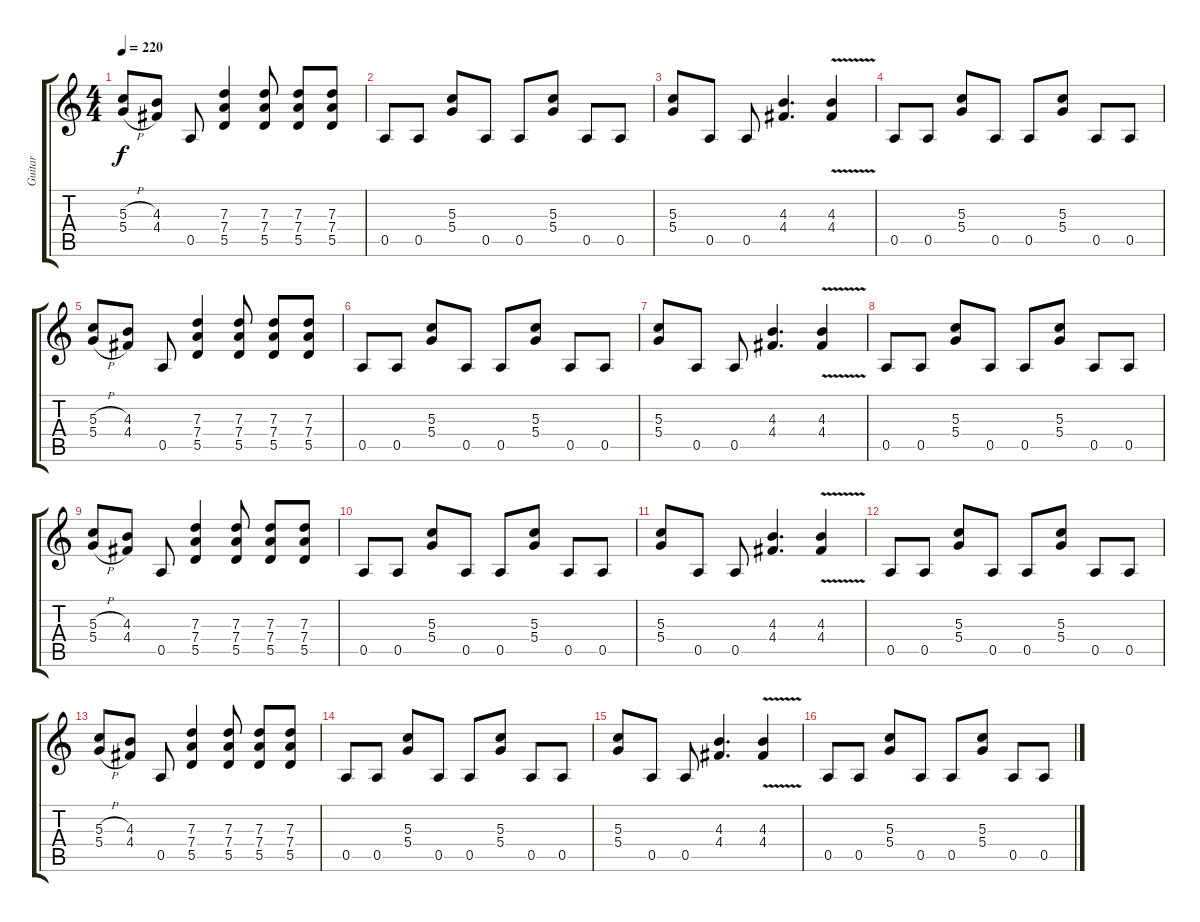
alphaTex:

\track ("Guitar" "Guitar") {instrument distortionguitar}
\staff {score tabs}
\tuning (E4 B3 G3 D3 A2 E2) {hide}
\ts (4 4)
\tempo 220
\clef g2
\ks c
(5.3{h} 5.4{h}).8{dy f} (4.3 4.4).8 0.5.8 (7.3 7.4 5.5).4 (7.3 7.4 5.5).8 (7.3 7.4 5.5).8 (7.3 7.4 5.5).8 |
0.5.8{instrument distortionguitar} 0.5.8 (5.3 5.4).8 0.5.8 0.5.8 (5.3 5.4).8 0.5.8 0.5.8 |
(5.3 5.4).8 0.5.8 0.5.8 (4.3 4.4).4{d} (4.3{v} 4.4{v}).4 |
0.5.8 0.5.8 (5.3 5.4).8 0.5.8 0.5.8 (5.3 5.4).8 0.5.8 0.5.8 |
(5.3{h} 5.4{h}).8 (4.3 4.4).8 0.5.8 (7.3 7.4 5.5).4 (7.3 7.4 5.5).8 (7.3 7.4 5.5).8 (7.3 7.4 5.5).8 |
0.5.8{instrument distortionguitar} 0.5.8 (5.3 5.4).8 0.5.8 0.5.8 (5.3 5.4).8 0.5.8 0.5.8 |
(5.3 5.4).8 0.5.8 0.5.8 (4.3 4.4).4{d} (4.3{v} 4.4{v}).4 |
0.5.8 0.5.8 (5.3 5.4).8 0.5.8 0.5.8 (5.3 5.4).8 0.5.8 0.5.8 |
(5.3{h} 5.4{h}).8 (4.3 4.4).8 0.5.8 (7.3 7.4 5.5).4 (7.3 7.4 5.5).8 (7.3 7.4 5.5).8 (7.3 7.4 5.5).8 |
0.5.8{instrument distortionguitar} 0.5.8 (5.3 5.4).8 0.5.8 0.5.8 (5.3 5.4).8 0.5.8 0.5.8 |
(5.3 5.4).8 0.5.8 0.5.8 (4.3 4.4).4{d} (4.3{v} 4.4{v}).4 |
0.5.8 0.5.8 (5.3 5.4).8 0.5.8 0.5.8 (5.3 5.4).8 0.5.8 0.5.8 |
(5.3{h} 5.4{h}).8 (4.3 4.4).8 0.5.8 (7.3 7.4 5.5).4 (7.3 7.4 5.5).8 (7.3 7.4 5.5).8 (7.3 7.4 5.5).8 |
0.5.8{instrument distortionguitar} 0.5.8 (5.3 5.4).8 0.5.8 0.5.8 (5.3 5.4).8 0.5.8 0.5.8 |
(5.3 5.4).8 0.5.8 0.5.8 (4.3 4.4).4{d} (4.3{v} 4.4{v}).4 |
0.5.8 0.5.8 (5.3 5.4).8 0.5.8 0.5.8 (5.3 5.4).8 0.5.8 0.5.8
